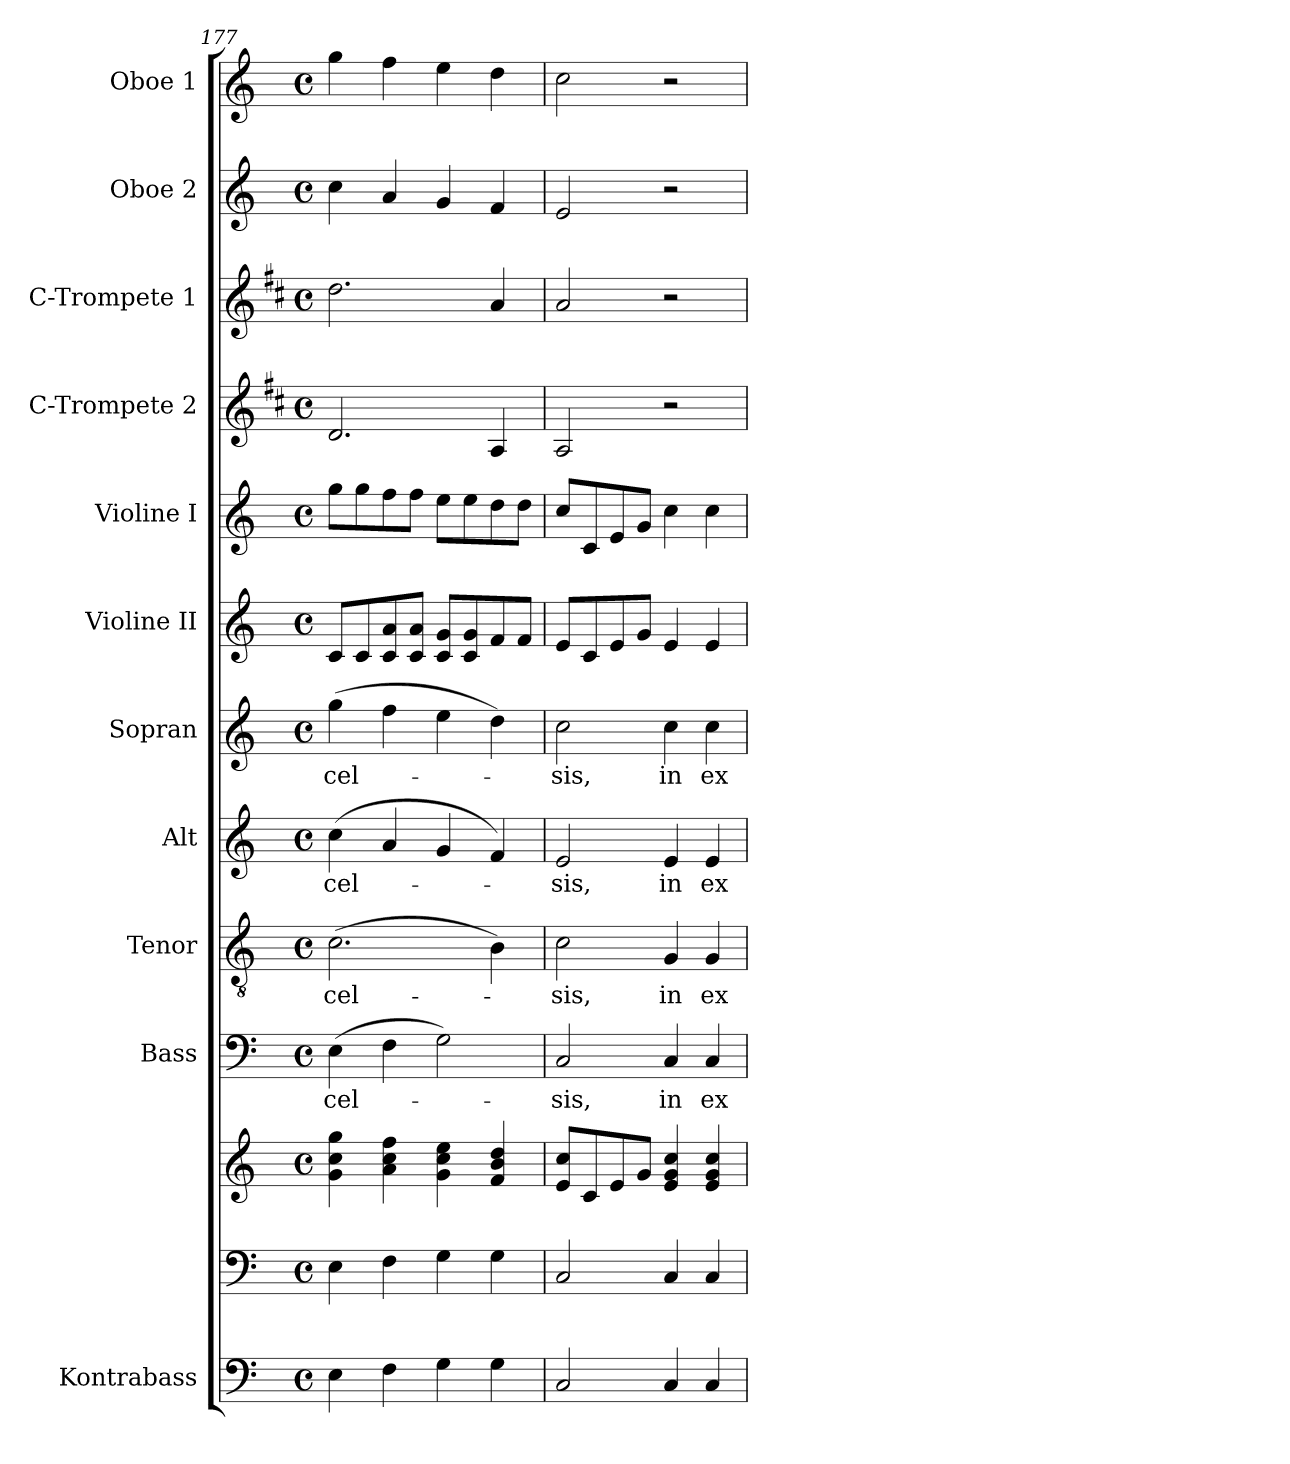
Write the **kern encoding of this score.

**kern	**kern	**kern	**kern	**text	**kern	**text	**kern	**text	**kern	**text	**kern	**kern	**kern	**kern	**kern	**kern
*part12	*part11	*part11	*part10	*part10	*part9	*part9	*part8	*part8	*part7	*part7	*part6	*part5	*part4	*part3	*part2	*part1
*staff13	*staff12	*staff11	*staff10	*staff10	*staff9	*staff9	*staff8	*staff8	*staff7	*staff7	*staff6	*staff5	*staff4	*staff3	*staff2	*staff1
*I"Kontrabass	*	*	*I"Bass	*	*I"Tenor	*	*I"Alt	*	*I"Sopran	*	*I"Violine II	*I"Violine I	*I"C-Trompete 2	*I"C-Trompete 1	*I"Oboe 2	*I"Oboe 1
*I'Kb.	*	*	*I'B.	*	*I'T.	*	*I'A.	*	*I'S.	*	*I'Vl. II	*I'Vl. I	*I'C Trp. 2	*I'C Trp. 1	*I'Ob. 2	*I'Ob. 1
*clefF4	*clefF4	*clefG2	*clefF4	*	*clefGv2	*	*clefG2	*	*clefG2	*	*clefG2	*clefG2	*clefG2	*clefG2	*clefG2	*clefG2
*ITrd7c12	*	*	*	*	*	*	*	*	*	*	*	*	*ITrd1c2	*ITrd1c2	*	*
*k[]	*k[]	*k[]	*k[]	*	*k[]	*	*k[]	*	*k[]	*	*k[]	*k[]	*k[]	*k[]	*k[]	*k[]
*C:	*C:	*C:	*C:	*	*C:	*	*C:	*	*C:	*	*C:	*C:	*C:	*C:	*C:	*C:
*M4/4	*M4/4	*M4/4	*M4/4	*	*M4/4	*	*M4/4	*	*M4/4	*	*M4/4	*M4/4	*M4/4	*M4/4	*M4/4	*M4/4
*met(c)	*met(c)	*met(c)	*met(c)	*	*met(c)	*	*met(c)	*	*met(c)	*	*met(c)	*met(c)	*met(c)	*met(c)	*met(c)	*met(c)
=177	=177	=177	=177	=177	=177	=177	=177	=177	=177	=177	=177	=177	=177	=177	=177	=177
!	!	!	!	!LO:LY:b	!	!LO:LY:b	!	!LO:LY:b	!	!LO:LY:b	!	!	!	!	!	!
4EE\	4E\	4g\ 4cc\ 4gg\	(>4E\	-cel-	(>2.c\	-cel-	(>4cc\	-cel-	(>4gg\	-cel-	8c/L	8gg\L	2.c/	2.cc\	4cc\	4gg\
.	.	.	.	.	.	.	.	.	.	.	8c/	8gg\	.	.	.	.
4FF\	4F\	4a\ 4cc\ 4ff\	4F\	.	.	.	4a/	.	4ff\	.	8c/ 8a/	8ff\	.	.	4a/	4ff\
.	.	.	.	.	.	.	.	.	.	.	8c/ 8a/J	8ff\J	.	.	.	.
4GG\	4G\	4g\ 4cc\ 4ee\	2G\)	.	.	.	4g/	.	4ee\	.	8c/ 8g/L	8ee\L	.	.	4g/	4ee\
.	.	.	.	.	.	.	.	.	.	.	8c/ 8g/	8ee\	.	.	.	.
4GG\	4G\	4f/ 4b/ 4dd/	.	.	4B\)	.	4f/)	.	4dd\)	.	8f/	8dd\	4G/	4g/	4f/	4dd\
.	.	.	.	.	.	.	.	.	.	.	8f/J	8dd\J	.	.	.	.
=178	=178	=178	=178	=178	=178	=178	=178	=178	=178	=178	=178	=178	=178	=178	=178	=178
!	!	!	!	!LO:LY:b	!	!LO:LY:b	!	!LO:LY:b	!	!LO:LY:b	!	!	!	!	!	!
2CC/	2C/	8e/ 8cc/L	2C/	-sis,	2c\	-sis,	2e/	-sis,	2cc\	-sis,	8e/L	8cc/L	2G/	2g/	2e/	2cc\
.	.	8c/	.	.	.	.	.	.	.	.	8c/	8c/	.	.	.	.
.	.	8e/	.	.	.	.	.	.	.	.	8e/	8e/	.	.	.	.
.	.	8g/J	.	.	.	.	.	.	.	.	8g/J	8g/J	.	.	.	.
!	!	!	!	!LO:LY:b	!	!LO:LY:b	!	!LO:LY:b	!	!LO:LY:b	!	!	!	!	!	!
4CC/	4C/	4e/ 4g/ 4cc/	4C/	in	4G/	in	4e/	in	4cc\	in	4e/	4cc\	2r	2r	2r	2r
!	!	!	!	!LO:LY:b	!	!LO:LY:b	!	!LO:LY:b	!	!LO:LY:b	!	!	!	!	!	!
4CC/	4C/	4e/ 4g/ 4cc/	4C/	ex-	4G/	ex-	4e/	ex-	4cc\	ex-	4e/	4cc\	.	.	.	.
=	=	=	=	=	=	=	=	=	=	=	=	=	=	=	=	=
*-	*-	*-	*-	*-	*-	*-	*-	*-	*-	*-	*-	*-	*-	*-	*-	*-
